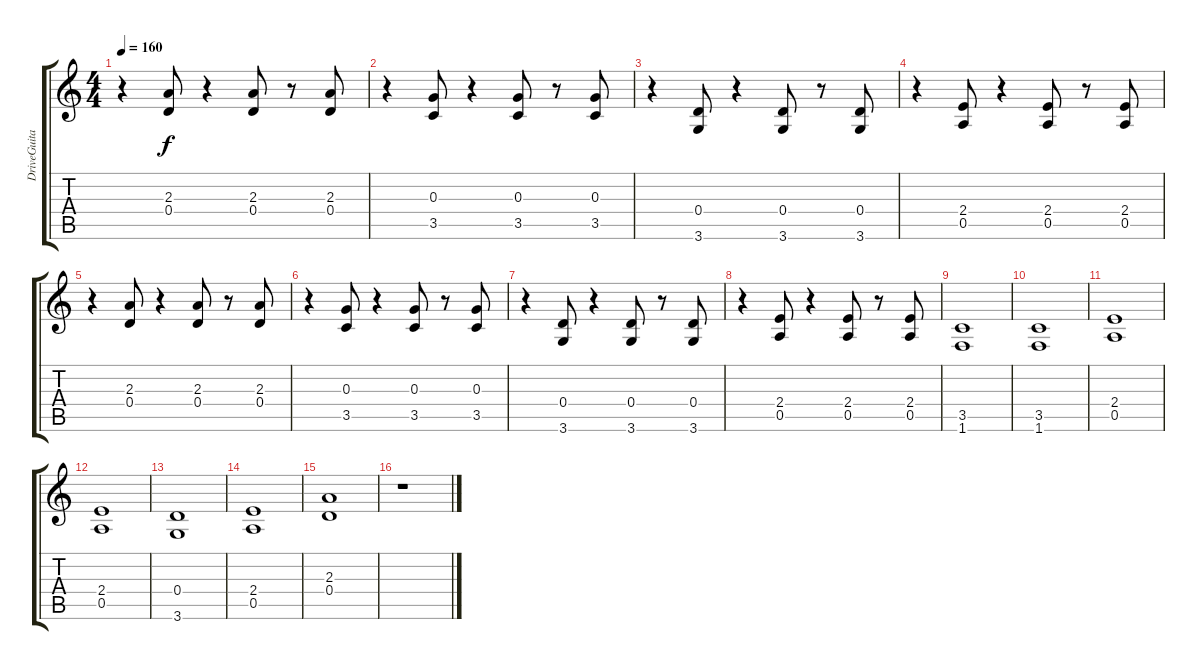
\track ("DriveGuitar" "DriveGuita") {instrument overdrivenguitar}
\staff {score tabs}
\tuning (E4 B3 G3 D3 A2 E2) {hide}
\ts (4 4)
\tempo 160
\clef g2
\ks c
r.4{dy f} (2.3 0.4).8 r.4 (2.3 0.4).8 r.8 (2.3 0.4).8 |
r.4 (0.3 3.5).8 r.4 (0.3 3.5).8 r.8 (0.3 3.5).8 |
r.4 (0.4 3.6).8 r.4 (0.4 3.6).8 r.8 (0.4 3.6).8 |
r.4 (2.4 0.5).8 r.4 (2.4 0.5).8 r.8 (2.4 0.5).8 |
r.4 (2.3 0.4).8 r.4 (2.3 0.4).8 r.8 (2.3 0.4).8 |
r.4 (0.3 3.5).8 r.4 (0.3 3.5).8 r.8 (0.3 3.5).8 |
r.4 (0.4 3.6).8 r.4 (0.4 3.6).8 r.8 (0.4 3.6).8 |
r.4 (2.4 0.5).8 r.4 (2.4 0.5).8 r.8 (2.4 0.5).8 |
(3.5 1.6).1 |
(3.5 1.6).1 |
(2.4 0.5).1 |
(2.4 0.5).1 |
(0.4 3.6).1 |
(2.4 0.5).1 |
(2.3 0.4).1 |
r.1
